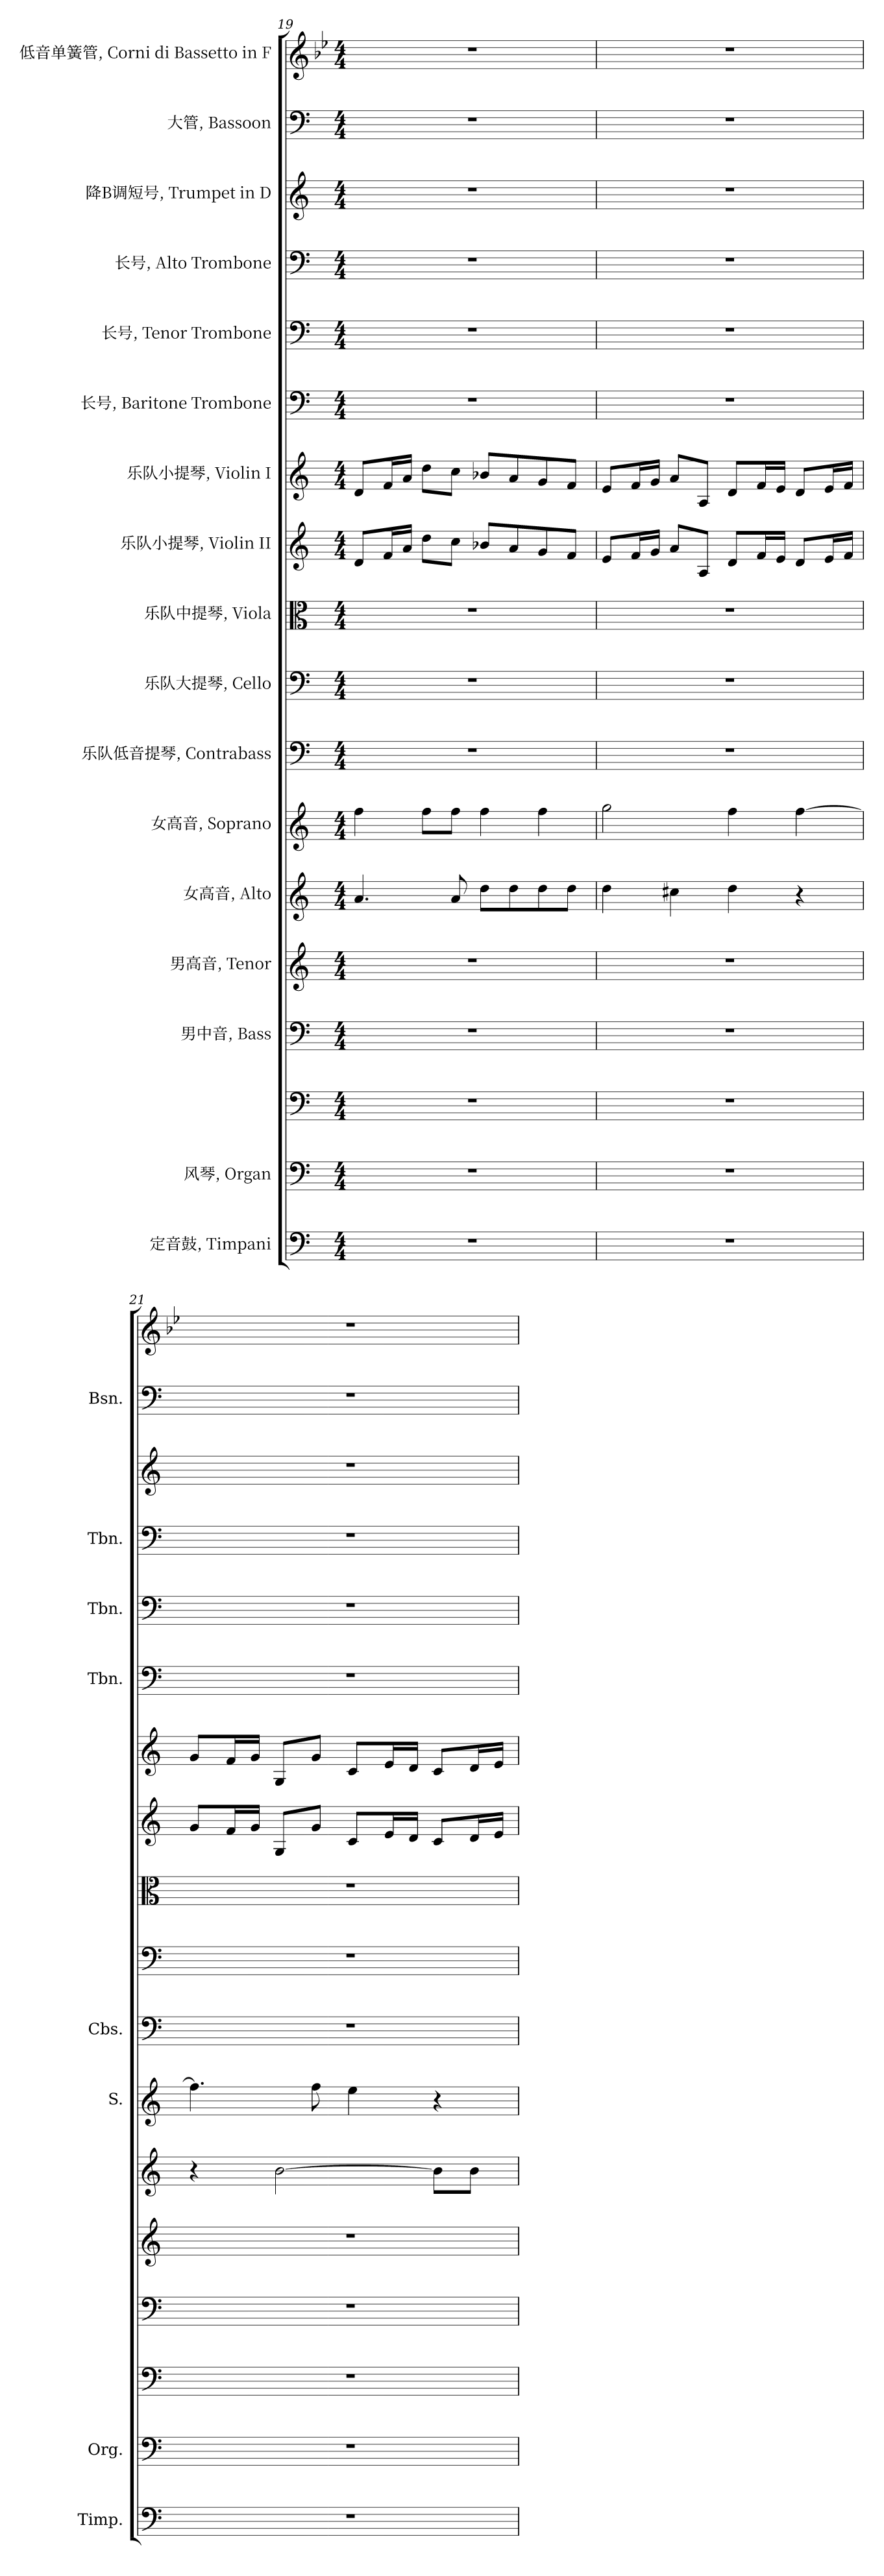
**kern	**kern	**kern	**kern	**kern	**kern	**kern	**kern	**kern	**kern	**kern	**kern	**kern	**kern	**kern	**kern	**kern	**kern
*part17	*part16	*part16	*part15	*part14	*part13	*part12	*part11	*part10	*part9	*part8	*part7	*part6	*part5	*part4	*part3	*part2	*part1
*staff18	*staff17	*staff16	*staff15	*staff14	*staff13	*staff12	*staff11	*staff10	*staff9	*staff8	*staff7	*staff6	*staff5	*staff4	*staff3	*staff2	*staff1
*I"定音鼓, Timpani	*I"风琴, Organ	*	*I"男中音, Bass	*I"男高音, Tenor	*I"女高音, Alto	*I"女高音, Soprano	*I"乐队低音提琴, Contrabass	*I"乐队大提琴, Cello	*I"乐队中提琴, Viola	*I"乐队小提琴, Violin II	*I"乐队小提琴, Violin I	*I"长号, Baritone Trombone	*I"长号, Tenor Trombone	*I"长号, Alto Trombone	*I"降B调短号, Trumpet in D	*I"大管, Bassoon	*I"低音单簧管, Corni di Bassetto in F
*I'Timp.	*I'Org.	*	*	*	*	*I'S.	*I'Cbs.	*	*	*	*	*I'Tbn.	*I'Tbn.	*I'Tbn.	*	*I'Bsn.	*
*clefF4	*clefF4	*clefF4	*clefF4	*clefG2	*clefG2	*clefG2	*clefF4	*clefF4	*clefC3	*clefG2	*clefG2	*clefF4	*clefF4	*clefF4	*clefG2	*clefF4	*clefG2
*	*	*	*	*	*	*	*ITrd7c12	*	*	*	*	*	*	*	*ITrd1c2	*	*ITrd8c14
*k[]	*k[]	*k[]	*k[]	*k[]	*k[]	*k[]	*k[]	*k[]	*k[]	*k[]	*k[]	*k[]	*k[]	*k[]	*k[b-e-]	*k[]	*k[b-e-]
*M4/4	*M4/4	*M4/4	*M4/4	*M4/4	*M4/4	*M4/4	*M4/4	*M4/4	*M4/4	*M4/4	*M4/4	*M4/4	*M4/4	*M4/4	*M4/4	*M4/4	*M4/4
=19	=19	=19	=19	=19	=19	=19	=19	=19	=19	=19	=19	=19	=19	=19	=19	=19	=19
1r	1r	1r	1r	1r	4.a/	4ff\	1r	1r	1r	8d/L	8d/L	1r	1r	1r	1r	1r	1r
.	.	.	.	.	.	.	.	.	.	16f/L	16f/L	.	.	.	.	.	.
.	.	.	.	.	.	.	.	.	.	16a/JJ	16a/JJ	.	.	.	.	.	.
.	.	.	.	.	.	8ff\L	.	.	.	8dd\L	8dd\L	.	.	.	.	.	.
.	.	.	.	.	8a/	8ff\J	.	.	.	8cc\J	8cc\J	.	.	.	.	.	.
.	.	.	.	.	8dd\L	4ff\	.	.	.	8b-X/L	8b-X/L	.	.	.	.	.	.
.	.	.	.	.	8dd\	.	.	.	.	8a/	8a/	.	.	.	.	.	.
.	.	.	.	.	8dd\	4ff\	.	.	.	8g/	8g/	.	.	.	.	.	.
.	.	.	.	.	8dd\J	.	.	.	.	8f/J	8f/J	.	.	.	.	.	.
=20	=20	=20	=20	=20	=20	=20	=20	=20	=20	=20	=20	=20	=20	=20	=20	=20	=20
1r	1r	1r	1r	1r	4dd\	2gg\	1r	1r	1r	8e/L	8e/L	1r	1r	1r	1r	1r	1r
.	.	.	.	.	.	.	.	.	.	16f/L	16f/L	.	.	.	.	.	.
.	.	.	.	.	.	.	.	.	.	16g/JJ	16g/JJ	.	.	.	.	.	.
.	.	.	.	.	4cc#X\	.	.	.	.	8a/L	8a/L	.	.	.	.	.	.
.	.	.	.	.	.	.	.	.	.	8A/J	8A/J	.	.	.	.	.	.
.	.	.	.	.	4dd\	4ff\	.	.	.	8d/L	8d/L	.	.	.	.	.	.
.	.	.	.	.	.	.	.	.	.	16f/L	16f/L	.	.	.	.	.	.
.	.	.	.	.	.	.	.	.	.	16e/JJ	16e/JJ	.	.	.	.	.	.
.	.	.	.	.	4r	[4ff\	.	.	.	8d/L	8d/L	.	.	.	.	.	.
.	.	.	.	.	.	.	.	.	.	16e/L	16e/L	.	.	.	.	.	.
.	.	.	.	.	.	.	.	.	.	16f/JJ	16f/JJ	.	.	.	.	.	.
!!LO:PB:g=z
=21	=21	=21	=21	=21	=21	=21	=21	=21	=21	=21	=21	=21	=21	=21	=21	=21	=21
1r	1r	1r	1r	1r	4r	4.ff\]	1r	1r	1r	8g/L	8g/L	1r	1r	1r	1r	1r	1r
.	.	.	.	.	.	.	.	.	.	16f/L	16f/L	.	.	.	.	.	.
.	.	.	.	.	.	.	.	.	.	16g/JJ	16g/JJ	.	.	.	.	.	.
.	.	.	.	.	[2b\	.	.	.	.	8G/L	8G/L	.	.	.	.	.	.
.	.	.	.	.	.	8ff\	.	.	.	8g/J	8g/J	.	.	.	.	.	.
.	.	.	.	.	.	4ee\	.	.	.	8c/L	8c/L	.	.	.	.	.	.
.	.	.	.	.	.	.	.	.	.	16e/L	16e/L	.	.	.	.	.	.
.	.	.	.	.	.	.	.	.	.	16d/JJ	16d/JJ	.	.	.	.	.	.
.	.	.	.	.	8b\L]	4r	.	.	.	8c/L	8c/L	.	.	.	.	.	.
.	.	.	.	.	8b\J	.	.	.	.	16d/L	16d/L	.	.	.	.	.	.
.	.	.	.	.	.	.	.	.	.	16e/JJ	16e/JJ	.	.	.	.	.	.
=	=	=	=	=	=	=	=	=	=	=	=	=	=	=	=	=	=
*-	*-	*-	*-	*-	*-	*-	*-	*-	*-	*-	*-	*-	*-	*-	*-	*-	*-
